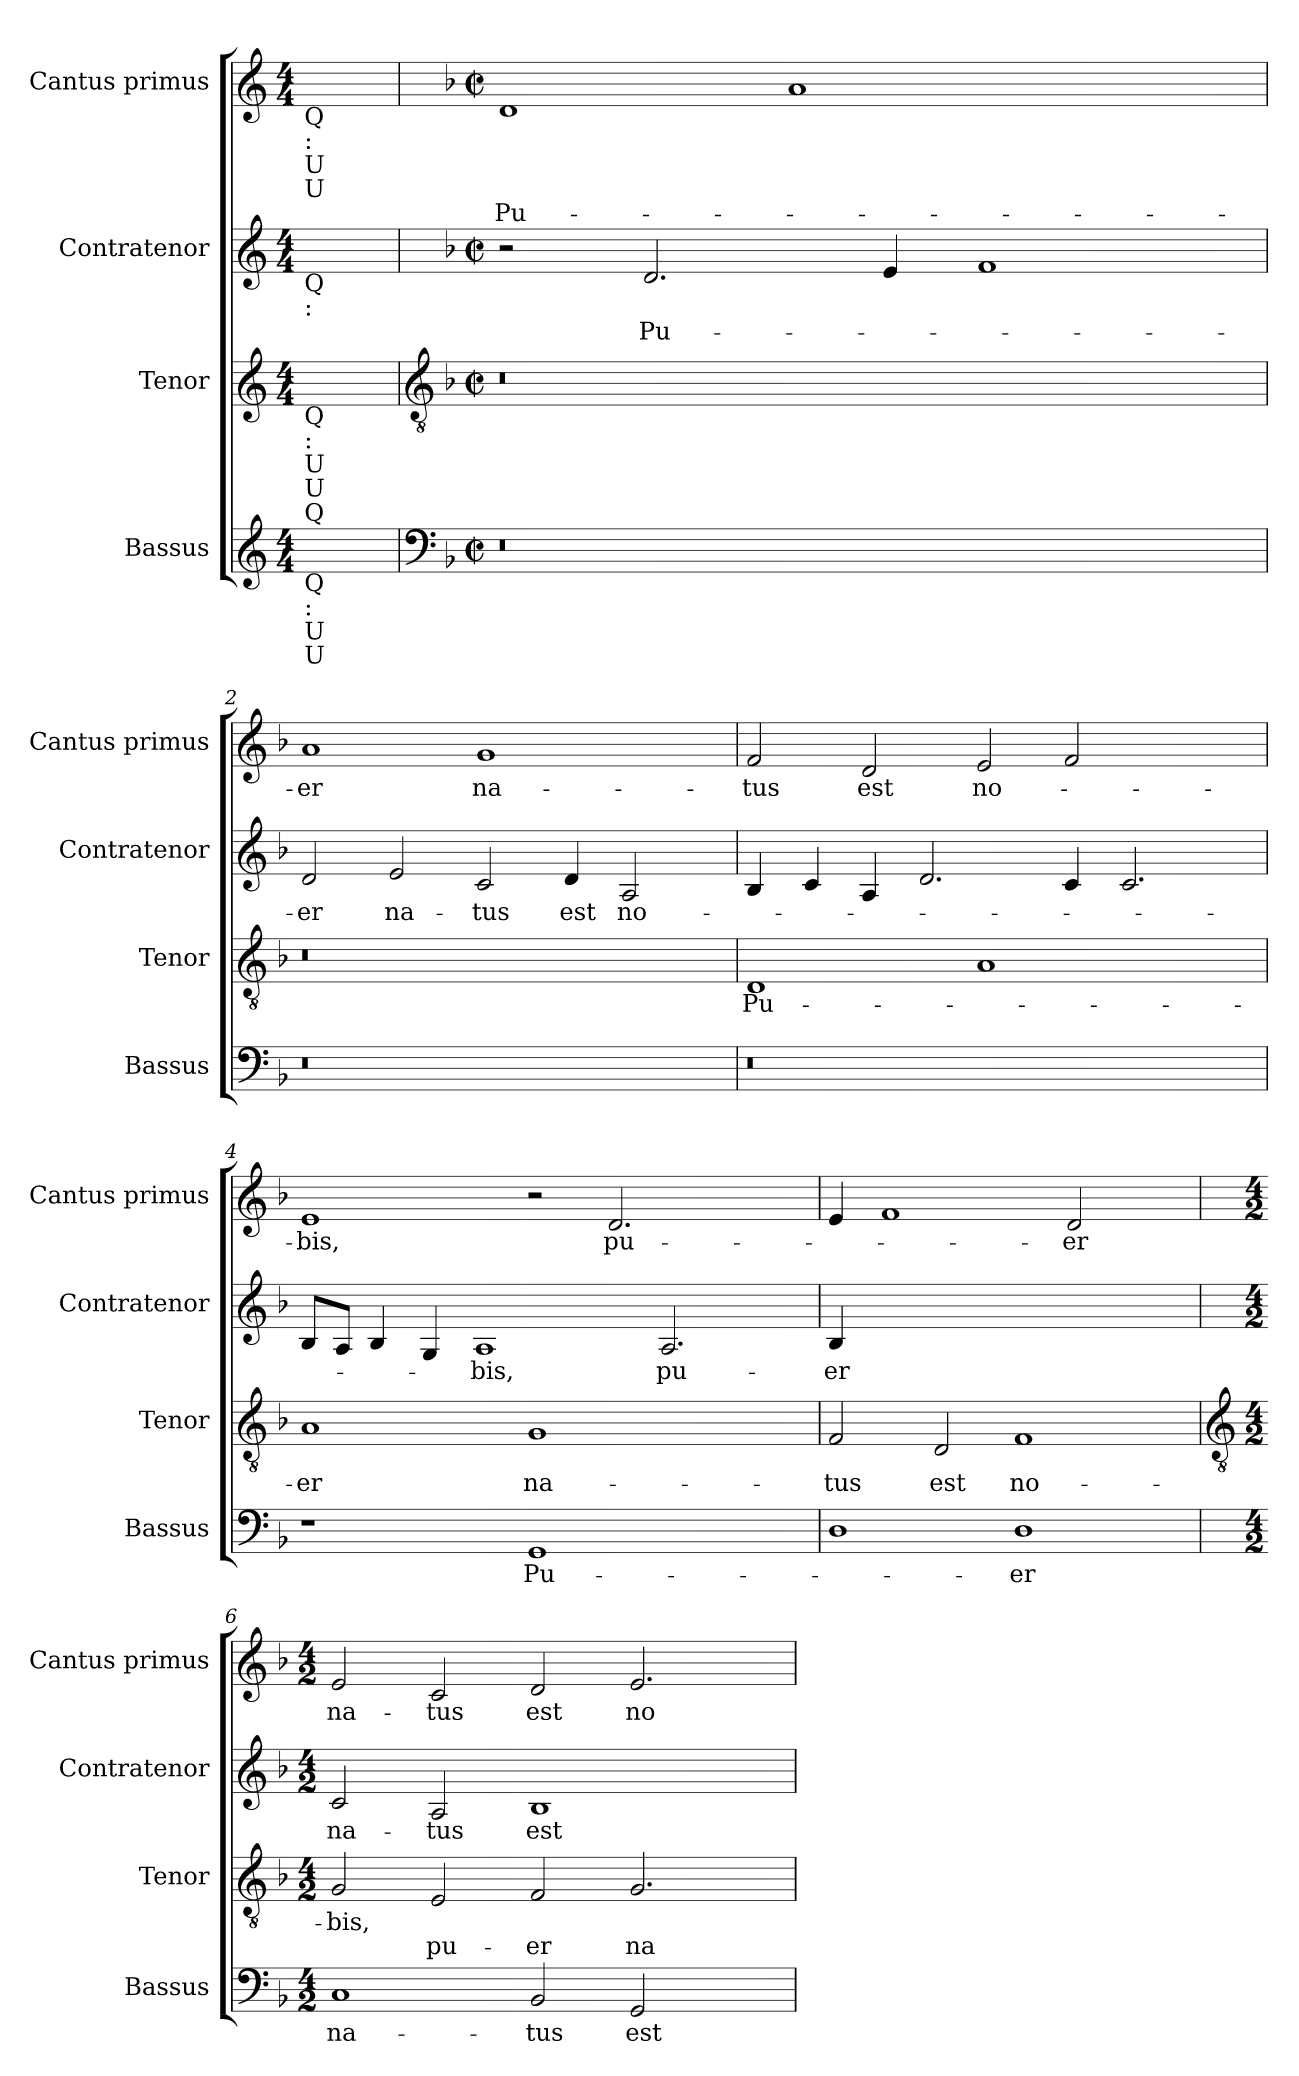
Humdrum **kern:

**kern	**text	**kern	**text	**text	**kern	**text	**kern	**text
*part4	*part4	*part3	*part3	*part3	*part2	*part2	*part1	*part1
*staff4	*staff4	*staff3	*staff3	*staff3	*staff2	*staff2	*staff1	*staff1
*I"Bassus	*	*I"Tenor	*	*	*I"Contratenor	*	*I"Cantus primus	*
*I'Bassus	*	*I'Tenor	*	*	*I'Contratenor	*	*I'Cantus primus	*
*clefG2	*	*clefG2	*	*	*clefG2	*	*clefG2	*
*k[]	*	*k[]	*	*	*k[]	*	*k[]	*
*C:	*	*C:	*	*	*C:	*	*C:	*
*M4/4	*	*M4/4	*	*	*M4/4	*	*M4/4	*
=	=	=	=	=	=	=	=	=
!	!	!	!	!	!	!	!LO:TX:b:t=Q	!
!	!	!	!	!	!	!	!LO:TX:b:t=&colon;	!
!	!	!	!	!	!	!	!LO:TX:b:t=U	!
!	!	!	!	!	!	!	!LO:TX:b:t=U	!
!	!	!	!	!	!LO:TX:b:t=Q	!	!	!
!	!	!	!	!	!LO:TX:b:t=&colon;	!	!	!
!	!	!LO:TX:b:t=Q	!	!	!	!	!	!
!	!	!LO:TX:b:t=&colon;	!	!	!	!	!	!
!	!	!LO:TX:b:t=U	!	!	!	!	!	!
!	!	!LO:TX:b:t=U	!	!	!	!	!	!
!LO:TX:a:t=Q	!	!	!	!	!	!	!	!
!LO:TX:b:t=Q	!	!	!	!	!	!	!	!
!LO:TX:b:t=&colon;	!	!	!	!	!	!	!	!
!LO:TX:b:t=U	!	!	!	!	!	!	!	!
!LO:TX:b:t=U	!	!	!	!	!	!	!	!
4ryy	.	4ryy	.	.	4ryy	.	4ryy	.
!!LO:LB:g=z
=1	=1	=1	=1	=1	=1	=1	=1	=1
*clefF4	*	*clefGv2	*	*	*	*	*	*
*k[b-]	*	*k[b-]	*	*	*k[b-]	*	*k[b-]	*
*F:	*	*F:	*	*	*F:	*	*F:	*
*M4/2	*	*M4/2	*	*	*M4/2	*	*M4/2	*
*met(c|)	*	*met(c|)	*	*	*met(c|)	*	*met(c|)	*
*	*	*	*	*	*^	*	*	*
!	!	!	!	!	!	!	!	!	!LO:LY:b
0r	.	0r	.	.	2r	1ryy	.	1d	Pu-
!	!	!	!	!	!	!	!LO:LY:b	!	!
.	.	.	.	.	2.d	.	Pu-	.	.
.	.	.	.	.	.	2ryy	.	1a	.
.	.	.	.	.	4e	.	.	.	.
.	.	.	.	.	1f	2ryy	.	.	.
2ryy	.	2ryy	.	.	.	2ryy	.	2ryy	.
=2	=2	=2	=2	=2	=2	=2	=2	=2	=2
!	!	!	!	!	!	!	!LO:LY:b	!	!LO:LY:b
0r	.	0r	.	.	2d	1ryy	-er	1a	-er
!	!	!	!	!	!	!	!LO:LY:b	!	!
.	.	.	.	.	2e	.	na-	.	.
!	!	!	!	!	!	!	!LO:LY:b	!	!LO:LY:b
.	.	.	.	.	2c	1ryy	-tus	1g	na-
!	!	!	!	!	!	!	!LO:LY:b	!	!
.	.	.	.	.	4d	.	est	.	.
!	!	!	!	!	!	!	!LO:LY:b	!	!
.	.	.	.	.	2A	.	no-	.	.
4ryy	.	4ryy	.	.	.	4ryy	.	4ryy	.
=3	=3	=3	=3	=3	=3	=3	=3	=3	=3
!	!	!	!LO:LY:b	!	!	!	!	!	!LO:LY:b
0r	.	1D	Pu-	.	4B-	1ryy	.	2f	-tus
.	.	.	.	.	4c	.	.	.	.
!	!	!	!	!	!	!	!	!	!LO:LY:b
.	.	.	.	.	4A	.	.	2d	est
.	.	.	.	.	2.d	.	.	.	.
!	!	!	!	!	!	!	!	!	!LO:LY:b
.	.	1A	.	.	.	1.ryy	.	2e	no-
.	.	.	.	.	4c	.	.	2f	.
.	.	.	.	.	2.c	.	.	.	.
2ryy	.	2ryy	.	.	.	.	.	2ryy	.
=4	=4	=4	=4	=4	=4	=4	=4	=4	=4
!	!	!	!LO:LY:b	!	!	!	!	!	!LO:LY:b
1r	.	1A	-er	.	8B-L	1ryy	.	1e	-bis,
.	.	.	.	.	8AJ	.	.	.	.
.	.	.	.	.	4B-	.	.	.	.
.	.	.	.	.	4G	.	.	.	.
!	!	!	!	!	!	!	!LO:LY:b	!	!
.	.	.	.	.	1A	.	-bis,	.	.
!	!LO:LY:b	!	!LO:LY:b	!	!	!	!	!	!
1GG	Pu-	1G	na-	.	.	1.ryy	.	2r	.
!	!	!	!	!	!	!	!	!	!LO:LY:b
.	.	.	.	.	.	.	.	2.d	pu-
!	!	!	!	!	!	!	!LO:LY:b	!	!
.	.	.	.	.	2.A	.	pu-	.	.
2ryy	.	2ryy	.	.	.	.	.	.	.
.	.	.	.	.	.	.	.	4ryy	.
=5	=5	=5	=5	=5	=5	=5	=5	=5	=5
!	!	!	!LO:LY:b	!	!	!	!LO:LY:b	!	!
1D	.	2F	-tus	.	4B-	1..ryy	-er	4e	.
.	.	.	.	.	1..ryy	.	.	1f	.
!	!	!	!LO:LY:b	!	!	!	!	!	!
.	.	2D	est	.	.	.	.	.	.
!	!LO:LY:b	!	!LO:LY:b	!	!	!	!	!	!
1D	-er	1F	no-	.	.	.	.	.	.
!	!	!	!	!	!	!	!	!	!LO:LY:b
.	.	.	.	.	.	.	.	2d	-er
.	.	.	.	.	.	4ryy	.	4ryy	.
*	*	*	*	*	*v	*v	*	*	*
!!LO:LB:g=z
=6	=6	=6	=6	=6	=6	=6	=6	=6
*	*	*clefGv2	*	*	*	*	*	*
*M4/2	*	*M4/2	*	*	*M4/2	*	*M4/2	*
*	*	*	*	*	*^	*	*	*
!	!LO:LY:b	!	!LO:LY:b	!	!	!	!LO:LY:b	!	!LO:LY:b
*	*	*	*	*	*v	*v	*	*	*
1C	na-	2G	-bis,	.	2c	na-	2e	na-
!	!	!	!	!LO:LY:b	!	!LO:LY:b	!	!LO:LY:b
.	.	2E	.	pu-	2A	-tus	2c	-tus
!	!LO:LY:b	!	!	!LO:LY:b	!	!LO:LY:b	!	!LO:LY:b
2BB-	-tus	2F	.	-er	1B-	est	2d	est
!	!LO:LY:b	!	!	!LO:LY:b	!	!	!	!LO:LY:b
2GG	est	2.G	.	na-	.	.	2.e	no
4ryy	.	.	.	.	4ryy	.	.	.
=	=	=	=	=	=	=	=	=
*-	*-	*-	*-	*-	*-	*-	*-	*-
